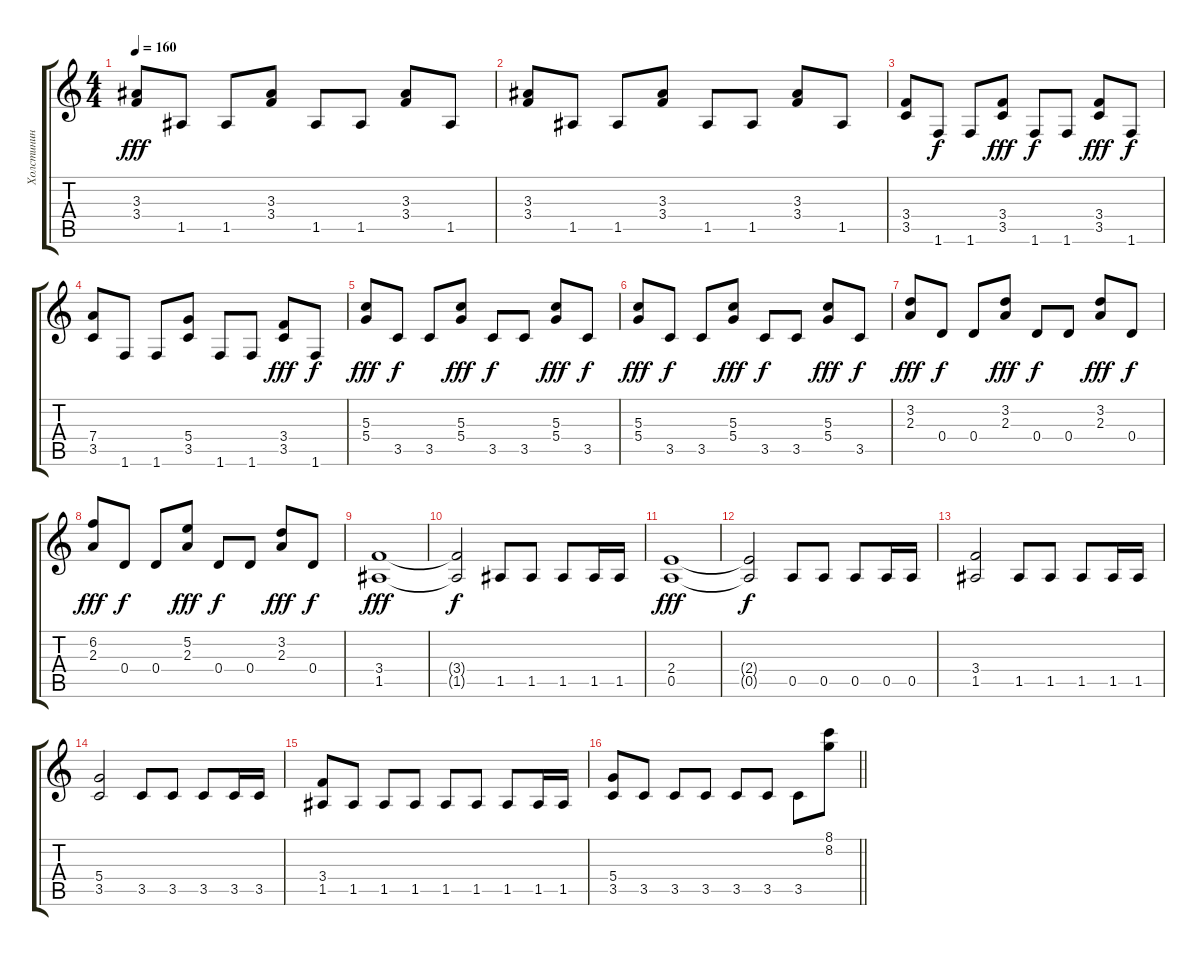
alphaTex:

\track ("Холстинин" "Холстинин") {instrument overdrivenguitar}
\staff {score tabs}
\tuning (E4 B3 G3 D3 A2 E2) {hide}
\ts (4 4)
\tempo 160
\clef g2
\ks c
(3.3 3.4).8{dy fff} 1.5.8 1.5.8 (3.3 3.4).8 1.5.8 1.5.8 (3.3 3.4).8 1.5.8 |
(3.3 3.4).8 1.5.8 1.5.8 (3.3 3.4).8 1.5.8 1.5.8 (3.3 3.4).8 1.5.8 |
(3.4 3.5).8 1.6.8{dy f} 1.6.8 (3.4 3.5).8{dy fff} 1.6.8{dy f} 1.6.8 (3.4 3.5).8{dy fff} 1.6.8{dy f} |
(7.4 3.5).8 1.6.8 1.6.8 (5.4 3.5).8 1.6.8 1.6.8 (3.4 3.5).8{dy fff} 1.6.8{dy f} |
(5.3 5.4).8{dy fff} 3.5.8{dy f} 3.5.8 (5.3 5.4).8{dy fff} 3.5.8{dy f} 3.5.8 (5.3 5.4).8{dy fff} 3.5.8{dy f} |
(5.3 5.4).8{dy fff} 3.5.8{dy f} 3.5.8 (5.3 5.4).8{dy fff} 3.5.8{dy f} 3.5.8 (5.3 5.4).8{dy fff} 3.5.8{dy f} |
(3.2 2.3).8{dy fff} 0.4.8{dy f} 0.4.8 (3.2 2.3).8{dy fff} 0.4.8{dy f} 0.4.8 (3.2 2.3).8{dy fff} 0.4.8{dy f} |
(6.2 2.3).8{dy fff} 0.4.8{dy f} 0.4.8 (5.2 2.3).8{dy fff} 0.4.8{dy f} 0.4.8 (3.2 2.3).8{dy fff} 0.4.8{dy f} |
(3.4 1.5).1{dy fff} |
(3.4{t} 1.5{t}).2{dy f} 1.5.8 1.5.8 1.5.8 1.5.16 1.5.16 |
(2.4 0.5).1{dy fff} |
(2.4{t} 0.5{t}).2{dy f} 0.5.8 0.5.8 0.5.8 0.5.16 0.5.16 |
(3.4 1.5).2 1.5.8 1.5.8 1.5.8 1.5.16 1.5.16 |
(5.4 3.5).2 3.5.8 3.5.8 3.5.8 3.5.16 3.5.16 |
(3.4 1.5).8 1.5.8 1.5.8 1.5.8 1.5.8 1.5.8 1.5.8 1.5.16 1.5.16 |
\barLineRight lightlight
(5.4 3.5).8 3.5.8 3.5.8 3.5.8 3.5.8 3.5.8 3.5.8 (8.1 8.2).8
